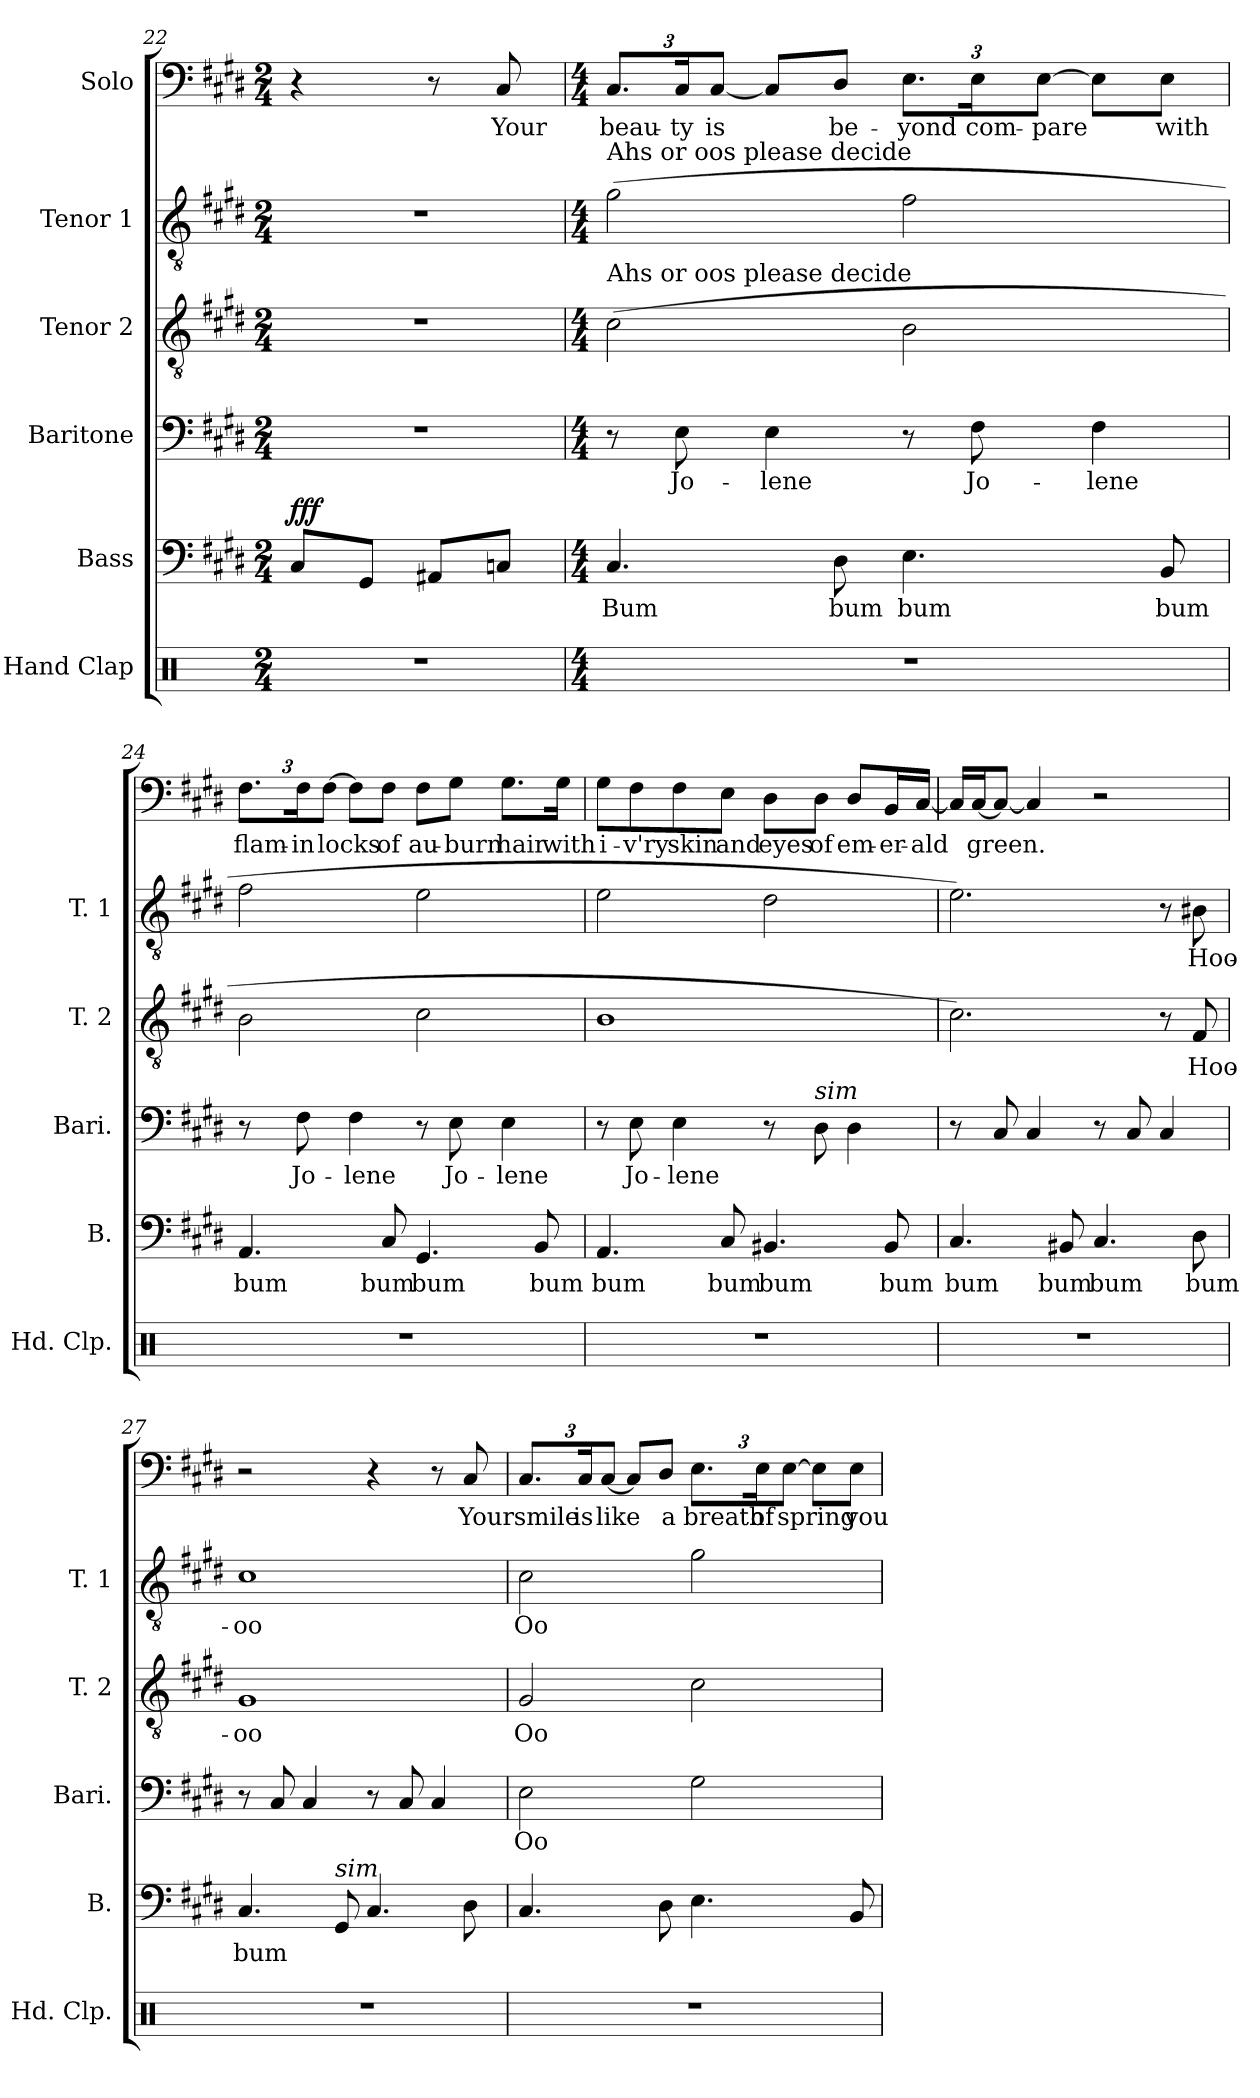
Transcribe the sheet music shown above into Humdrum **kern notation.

**kern	**kern	**text	**dynam	**kern	**text	**kern	**text	**kern	**text	**kern	**text
*part6	*part5	*part5	*part5	*part4	*part4	*part3	*part3	*part2	*part2	*part1	*part1
*staff6	*staff5	*staff5	*staff5	*staff4	*staff4	*staff3	*staff3	*staff2	*staff2	*staff1	*staff1
*I"Hand Clap	*I"Bass	*	*	*I"Baritone	*	*I"Tenor 2	*	*I"Tenor 1	*	*I"Solo	*
*I'Hd. Clp.	*I'B.	*	*	*I'Bari.	*	*I'T. 2	*	*I'T. 1	*	*	*
*clefX	*clefF4	*	*	*clefF4	*	*clefGv2	*	*clefGv2	*	*clefF4	*
*k[]	*k[f#c#g#d#]	*	*	*k[f#c#g#d#]	*	*k[f#c#g#d#]	*	*k[f#c#g#d#]	*	*k[f#c#g#d#]	*
*M2/4	*M2/4	*	*	*M2/4	*	*M2/4	*	*M2/4	*	*M2/4	*
=22	=22	=22	=22	=22	=22	=22	=22	=22	=22	=22	=22
!	!	!	!LO:DY:b	!	!	!	!	!	!	!	!
2r	8C#/L	.	fff	2r	.	2r	.	2r	.	4r	.
.	8GG#/J	.	.	.	.	.	.	.	.	.	.
.	8AA#X/L	.	.	.	.	.	.	.	.	8r	.
!	!	!	!	!	!	!	!	!	!	!	!LO:LY:b
.	8Cn/J	.	.	.	.	.	.	.	.	8C#/	Your
!!LO:PB:g=z
=23	=23	=23	=23	=23	=23	=23	=23	=23	=23	=23	=23
*M4/4	*M4/4	*	*	*M4/4	*	*M4/4	*	*M4/4	*	*M4/4	*
!	!	!LO:LY:b	!	!	!	!	!	!	!	!	!
*	*	*	*	*	*	*	*	*	*	*Xbrackettup	*
!	!	!	!	!	!	!	!	!LO:TX:a:t=Ahs or oos please decide	!	!	!
!	!	!	!	!	!	!LO:TX:a:t=Ahs or oos please decide	!	!	!	!	!
!	!	!	!	!	!	!	!	!	!	!	!LO:LY:b
1r	4.C#/	Bum	.	8r	.	(2c#\	.	(2g#\	.	12.C#/L	beau-
!	!	!	!	!	!LO:LY:b	!	!	!	!	!	!LO:LY:b
.	.	.	.	8E\	Jo-	.	.	.	.	24C#/K	-ty
!	!	!	!	!	!	!	!	!	!	!	!LO:LY:b
.	.	.	.	.	.	.	.	.	.	[12C#/J	is
!	!	!	!	!	!LO:LY:b	!	!	!	!	!	!
.	.	.	.	4E\	-lene	.	.	.	.	8C#/L]	.
!	!	!LO:LY:b	!	!	!	!	!	!	!	!	!LO:LY:b
.	8D#\	bum	.	.	.	.	.	.	.	8D#/J	be-
!	!	!LO:LY:b	!	!	!	!	!	!	!	!	!LO:LY:b
.	4.E\	bum	.	8r	.	2B\	.	2f#\	.	12.E\L	-yond
!	!	!	!	!	!LO:LY:b	!	!	!	!	!	!LO:LY:b
.	.	.	.	8F#\	Jo-	.	.	.	.	24E\K	com-
!	!	!	!	!	!	!	!	!	!	!	!LO:LY:b
.	.	.	.	.	.	.	.	.	.	[12E\J	-pare
!	!	!	!	!	!LO:LY:b	!	!	!	!	!	!
.	.	.	.	4F#\	-lene	.	.	.	.	8E\L]	.
!	!	!LO:LY:b	!	!	!	!	!	!	!	!	!LO:LY:b
.	8BB/	bum	.	.	.	.	.	.	.	8E\J	with
=24	=24	=24	=24	=24	=24	=24	=24	=24	=24	=24	=24
!	!	!LO:LY:b	!	!	!	!	!	!	!	!	!LO:LY:b
1r	4.AA/	bum	.	8r	.	2B\	.	2f#\	.	12.F#\L	flam-
!	!	!	!	!	!LO:LY:b	!	!	!	!	!	!LO:LY:b
.	.	.	.	8F#\	Jo-	.	.	.	.	24F#\K	-in
!	!	!	!	!	!	!	!	!	!	!	!LO:LY:b
.	.	.	.	.	.	.	.	.	.	[12F#\J	locks
!	!	!	!	!	!LO:LY:b	!	!	!	!	!	!
.	.	.	.	4F#\	-lene	.	.	.	.	8F#\L]	.
!	!	!LO:LY:b	!	!	!	!	!	!	!	!	!LO:LY:b
.	8C#/	bum	.	.	.	.	.	.	.	8F#\J	of
!	!	!LO:LY:b	!	!	!	!	!	!	!	!	!LO:LY:b
.	4.GG#/	bum	.	8r	.	2c#\	.	2e\	.	8F#\L	au-
!	!	!	!	!	!LO:LY:b	!	!	!	!	!	!LO:LY:b
.	.	.	.	8E\	Jo-	.	.	.	.	8G#\J	-burn
!	!	!	!	!	!LO:LY:b	!	!	!	!	!	!LO:LY:b
.	.	.	.	4E\	-lene	.	.	.	.	8.G#\L	hair
!	!	!LO:LY:b	!	!	!	!	!	!	!	!	!
.	8BB/	bum	.	.	.	.	.	.	.	.	.
!	!	!	!	!	!	!	!	!	!	!	!LO:LY:b
.	.	.	.	.	.	.	.	.	.	16G#\Jk	with
!!LO:PB:g=z
=25	=25	=25	=25	=25	=25	=25	=25	=25	=25	=25	=25
!	!	!LO:LY:b	!	!	!	!	!	!	!	!	!LO:LY:b
1r	4.AA/	bum	.	8r	.	1B	.	2e\	.	8G#\L	i-
!	!	!	!	!	!LO:LY:b	!	!	!	!	!	!LO:LY:b
.	.	.	.	8E\	Jo-	.	.	.	.	8F#\	-v'ry
!	!	!	!	!	!LO:LY:b	!	!	!	!	!	!LO:LY:b
.	.	.	.	4E\	-lene	.	.	.	.	8F#\	skin
!	!	!LO:LY:b	!	!	!	!	!	!	!	!	!LO:LY:b
.	8C#/	bum	.	.	.	.	.	.	.	8E\J	and
!	!	!LO:LY:b	!	!	!	!	!	!	!	!	!LO:LY:b
.	4.BB#X/	bum	.	8r	.	.	.	2d#\	.	8D#\L	eyes
!	!	!	!	!LO:TX:a:i:t=sim	!	!	!	!	!	!	!
!	!	!	!	!	!	!	!	!	!	!	!LO:LY:b
.	.	.	.	8D#\	.	.	.	.	.	8D#\J	of
!	!	!	!	!	!	!	!	!	!	!	!LO:LY:b
.	.	.	.	4D#\	.	.	.	.	.	8D#/L	em-
!	!	!LO:LY:b	!	!	!	!	!	!	!	!	!LO:LY:b
.	8BB#/	bum	.	.	.	.	.	.	.	16BB/L	er-
!	!	!	!	!	!	!	!	!	!	!	!LO:LY:b
.	.	.	.	.	.	.	.	.	.	[16C#/JJ	ald
=26	=26	=26	=26	=26	=26	=26	=26	=26	=26	=26	=26
!	!	!LO:LY:b	!	!	!	!	!	!	!	!	!
1r	4.C#/	bum	.	8r	.	2.c#\)	.	2.e\)	.	16C#/LL]	.
!	!	!	!	!	!	!	!	!	!	!	!LO:LY:b
.	.	.	.	.	.	.	.	.	.	[16C#/J	green.
.	.	.	.	8C#/	.	.	.	.	.	8C#/J_	.
.	.	.	.	4C#/	.	.	.	.	.	4C#/]	.
!	!	!LO:LY:b	!	!	!	!	!	!	!	!	!
.	8BB#X/	bum	.	.	.	.	.	.	.	.	.
!	!	!LO:LY:b	!	!	!	!	!	!	!	!	!
.	4.C#/	bum	.	8r	.	.	.	.	.	2r	.
.	.	.	.	8C#/	.	.	.	.	.	.	.
.	.	.	.	4C#/	.	8r	.	8r	.	.	.
!	!	!LO:LY:b	!	!	!	!	!LO:LY:b	!	!LO:LY:b	!	!
.	8D#\	bum	.	.	.	8F#/	Hoo-	8B#X\	Hoo-	.	.
!!LO:PB:g=z
=27	=27	=27	=27	=27	=27	=27	=27	=27	=27	=27	=27
!	!	!LO:LY:b	!	!	!	!	!LO:LY:b	!	!LO:LY:b	!	!
1r	4.C#/	bum	.	8r	.	1G#	-oo	1c#	-oo	2r	.
.	.	.	.	8C#/	.	.	.	.	.	.	.
.	.	.	.	4C#/	.	.	.	.	.	.	.
!	!LO:TX:a:i:t=sim	!	!	!	!	!	!	!	!	!	!
.	8GG#/	.	.	.	.	.	.	.	.	.	.
.	4.C#/	.	.	8r	.	.	.	.	.	4r	.
.	.	.	.	8C#/	.	.	.	.	.	.	.
.	.	.	.	4C#/	.	.	.	.	.	8r	.
!	!	!	!	!	!	!	!	!	!	!	!LO:LY:b
.	8D#\	.	.	.	.	.	.	.	.	8C#/	Your
=28	=28	=28	=28	=28	=28	=28	=28	=28	=28	=28	=28
!	!	!	!	!	!LO:LY:b	!	!LO:LY:b	!	!LO:LY:b	!	!LO:LY:b
1r	4.C#/	.	.	2E\	Oo	2G#/	Oo	2c#\	Oo	12.C#/L	smile
!	!	!	!	!	!	!	!	!	!	!	!LO:LY:b
.	.	.	.	.	.	.	.	.	.	24C#/K	is
!	!	!	!	!	!	!	!	!	!	!	!LO:LY:b
.	.	.	.	.	.	.	.	.	.	[12C#/J	like
.	.	.	.	.	.	.	.	.	.	8C#/L]	.
!	!	!	!	!	!	!	!	!	!	!	!LO:LY:b
.	8D#\	.	.	.	.	.	.	.	.	8D#/J	a
!	!	!	!	!	!	!	!	!	!	!	!LO:LY:b
.	4.E\	.	.	2G#\	.	2c#\	.	2g#\	.	12.E\L	breath
!	!	!	!	!	!	!	!	!	!	!	!LO:LY:b
.	.	.	.	.	.	.	.	.	.	24E\K	of
!	!	!	!	!	!	!	!	!	!	!	!LO:LY:b
.	.	.	.	.	.	.	.	.	.	[12E\J	spring
.	.	.	.	.	.	.	.	.	.	8E\L]	.
!	!	!	!	!	!	!	!	!	!	!	!LO:LY:b
.	8BB/	.	.	.	.	.	.	.	.	8E\J	you
=	=	=	=	=	=	=	=	=	=	=	=
*-	*-	*-	*-	*-	*-	*-	*-	*-	*-	*-	*-
